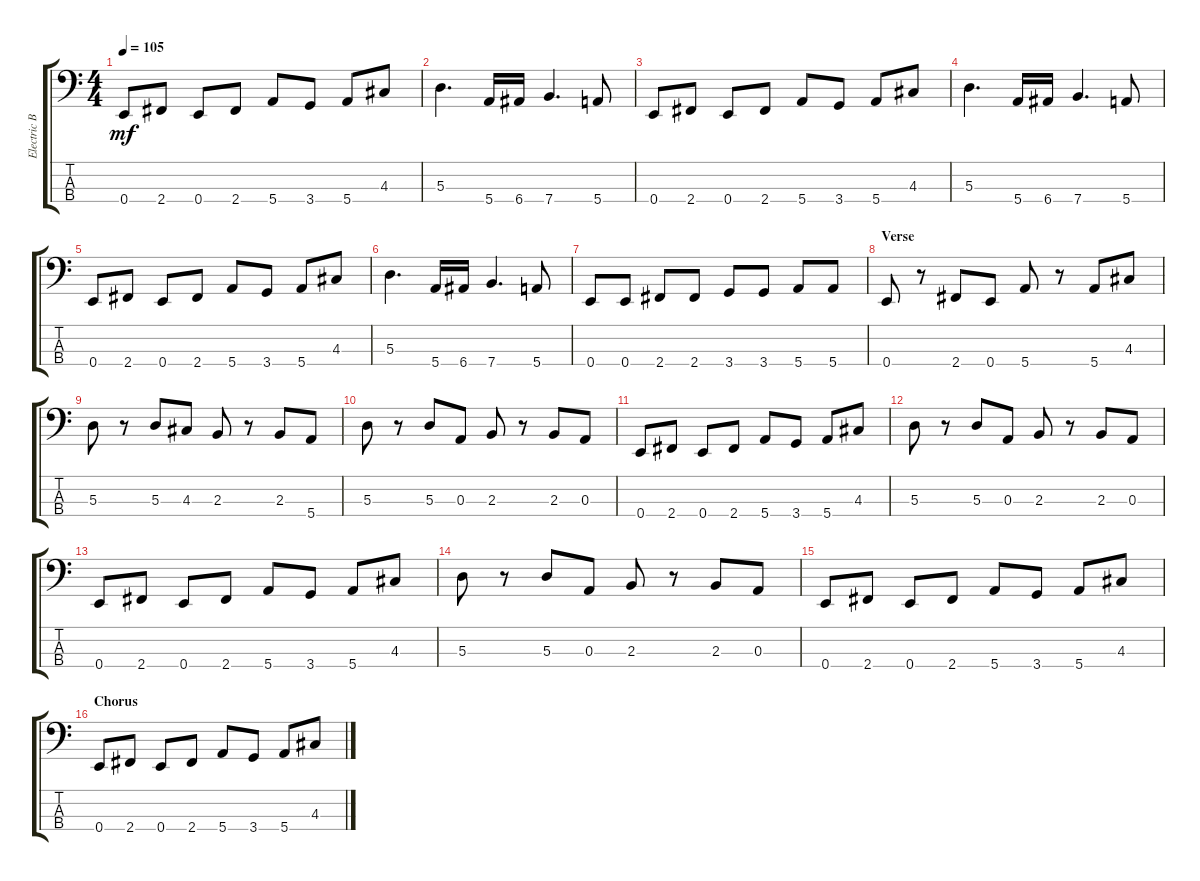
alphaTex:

\track ("Electric Bass" "Electric B") {instrument electricbassfinger}
\staff {score tabs}
\tuning (G2 D2 A1 E1) {hide}
\ts (4 4)
\tempo 105
\clef f4
\ks c
0.4.8{dy mf} 2.4.8 0.4.8 2.4.8 5.4.8 3.4.8 5.4.8 4.3.8 |
5.3.4{d} 5.4.16 6.4.16 7.4.4{d} 5.4.8 |
0.4.8 2.4.8 0.4.8 2.4.8 5.4.8 3.4.8 5.4.8 4.3.8 |
5.3.4{d} 5.4.16 6.4.16 7.4.4{d} 5.4.8 |
0.4.8 2.4.8 0.4.8 2.4.8 5.4.8 3.4.8 5.4.8 4.3.8 |
5.3.4{d} 5.4.16 6.4.16 7.4.4{d} 5.4.8 |
0.4.8 0.4.8 2.4.8 2.4.8 3.4.8 3.4.8 5.4.8 5.4.8 |
\section ("" "Verse")
0.4.8 r.8 2.4.8 0.4.8 5.4.8 r.8 5.4.8 4.3.8 |
5.3.8 r.8 5.3.8 4.3.8 2.3.8 r.8 2.3.8 5.4.8 |
5.3.8 r.8 5.3.8 0.3.8 2.3.8 r.8 2.3.8 0.3.8 |
0.4.8 2.4.8 0.4.8 2.4.8 5.4.8 3.4.8 5.4.8 4.3.8 |
5.3.8 r.8 5.3.8 0.3.8 2.3.8 r.8 2.3.8 0.3.8 |
0.4.8 2.4.8 0.4.8 2.4.8 5.4.8 3.4.8 5.4.8 4.3.8 |
5.3.8 r.8 5.3.8 0.3.8 2.3.8 r.8 2.3.8 0.3.8 |
0.4.8 2.4.8 0.4.8 2.4.8 5.4.8 3.4.8 5.4.8 4.3.8 |
\section ("" "Chorus")
0.4.8 2.4.8 0.4.8 2.4.8 5.4.8 3.4.8 5.4.8 4.3.8
